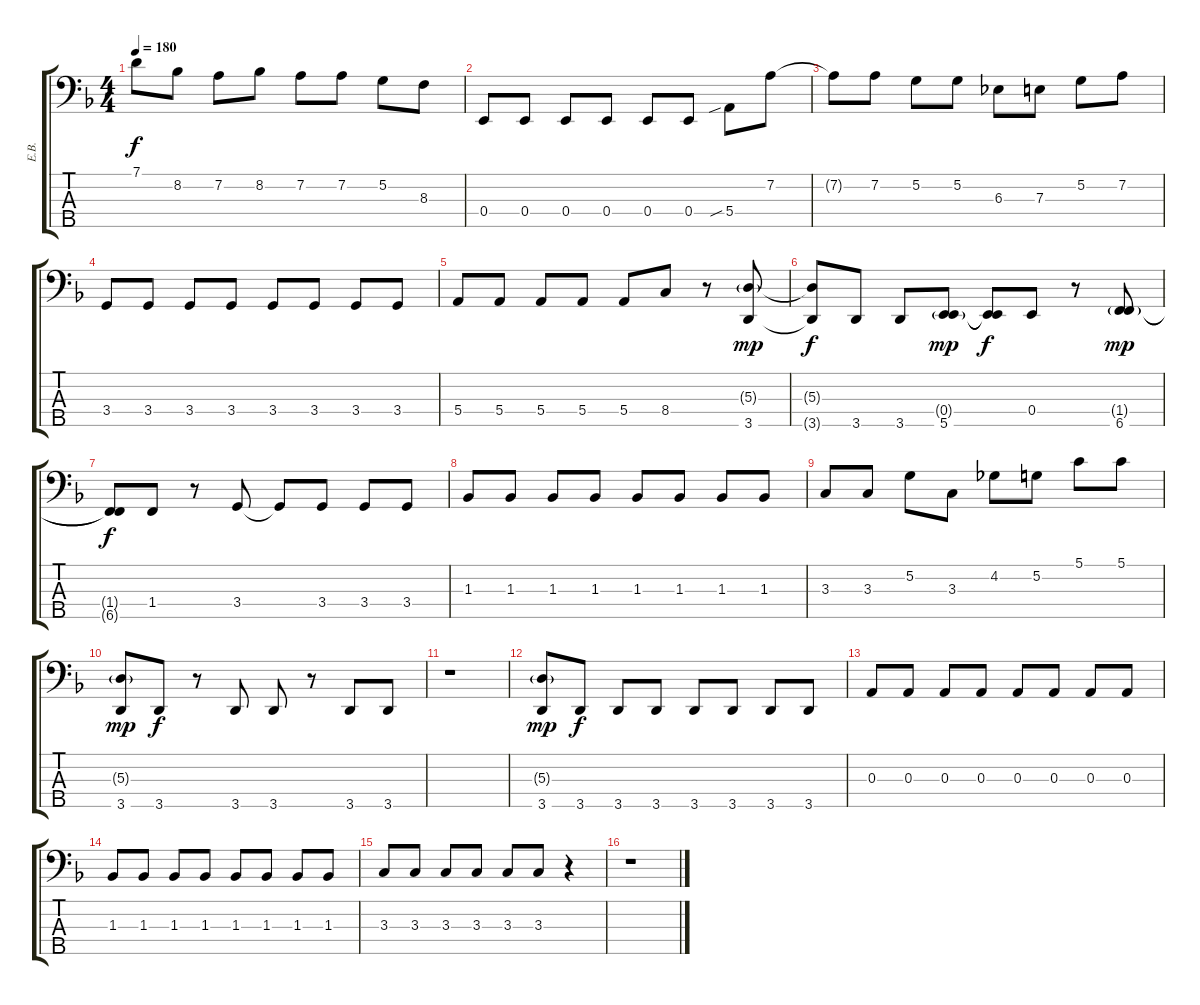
\track ("E.B." "E.B.") {instrument electricbassfinger}
\staff {score tabs}
\tuning (G2 D2 A1 E1 B0) {hide}
\ts (4 4)
\tempo 180
\clef f4
\ks f
7.1.8{dy f} 8.2.8 7.2.8 8.2.8 7.2.8 7.2.8 5.2.8 8.3.8 |
0.4.8 0.4.8 0.4.8 0.4.8 0.4.8 0.4.8 5.4{sib}.8 7.2.8 |
7.2{t}.8 7.2.8 5.2.8 5.2.8 6.3.8 7.3.8 5.2.8 7.2.8 |
3.4.8 3.4.8 3.4.8 3.4.8 3.4.8 3.4.8 3.4.8 3.4.8 |
5.4.8 5.4.8 5.4.8 5.4.8 5.4.8 8.4.8 r.8 (5.3{g} 3.5).8{dy mp} |
(5.3{t} 3.5{t}).8{dy f} 3.5.8 3.5.8 (0.4{g} 5.5).8{dy mp} (0.4{t} 5.5{t}).8{dy f} 0.4.8 r.8 (1.4{g} 6.5).8{dy mp} |
(1.4{t} 6.5{t}).8{dy f} 1.4.8 r.8 3.4.8 3.4{t}.8 3.4.8 3.4.8 3.4.8 |
1.3.8 1.3.8 1.3.8 1.3.8 1.3.8 1.3.8 1.3.8 1.3.8 |
3.3.8 3.3.8 5.2.8 3.3.8 4.2.8 5.2.8 5.1.8 5.1.8 |
(5.3{g} 3.5).8{dy mp} 3.5.8{dy f} r.8 3.5.8 3.5.8 r.8 3.5.8 3.5.8 |
r.1 |
(5.3{g} 3.5).8{dy mp} 3.5.8{dy f} 3.5.8 3.5.8 3.5.8 3.5.8 3.5.8 3.5.8 |
0.3.8 0.3.8 0.3.8 0.3.8 0.3.8 0.3.8 0.3.8 0.3.8 |
1.3.8 1.3.8 1.3.8 1.3.8 1.3.8 1.3.8 1.3.8 1.3.8 |
3.3.8 3.3.8 3.3.8 3.3.8 3.3.8 3.3.8 r.4 |
r.1
